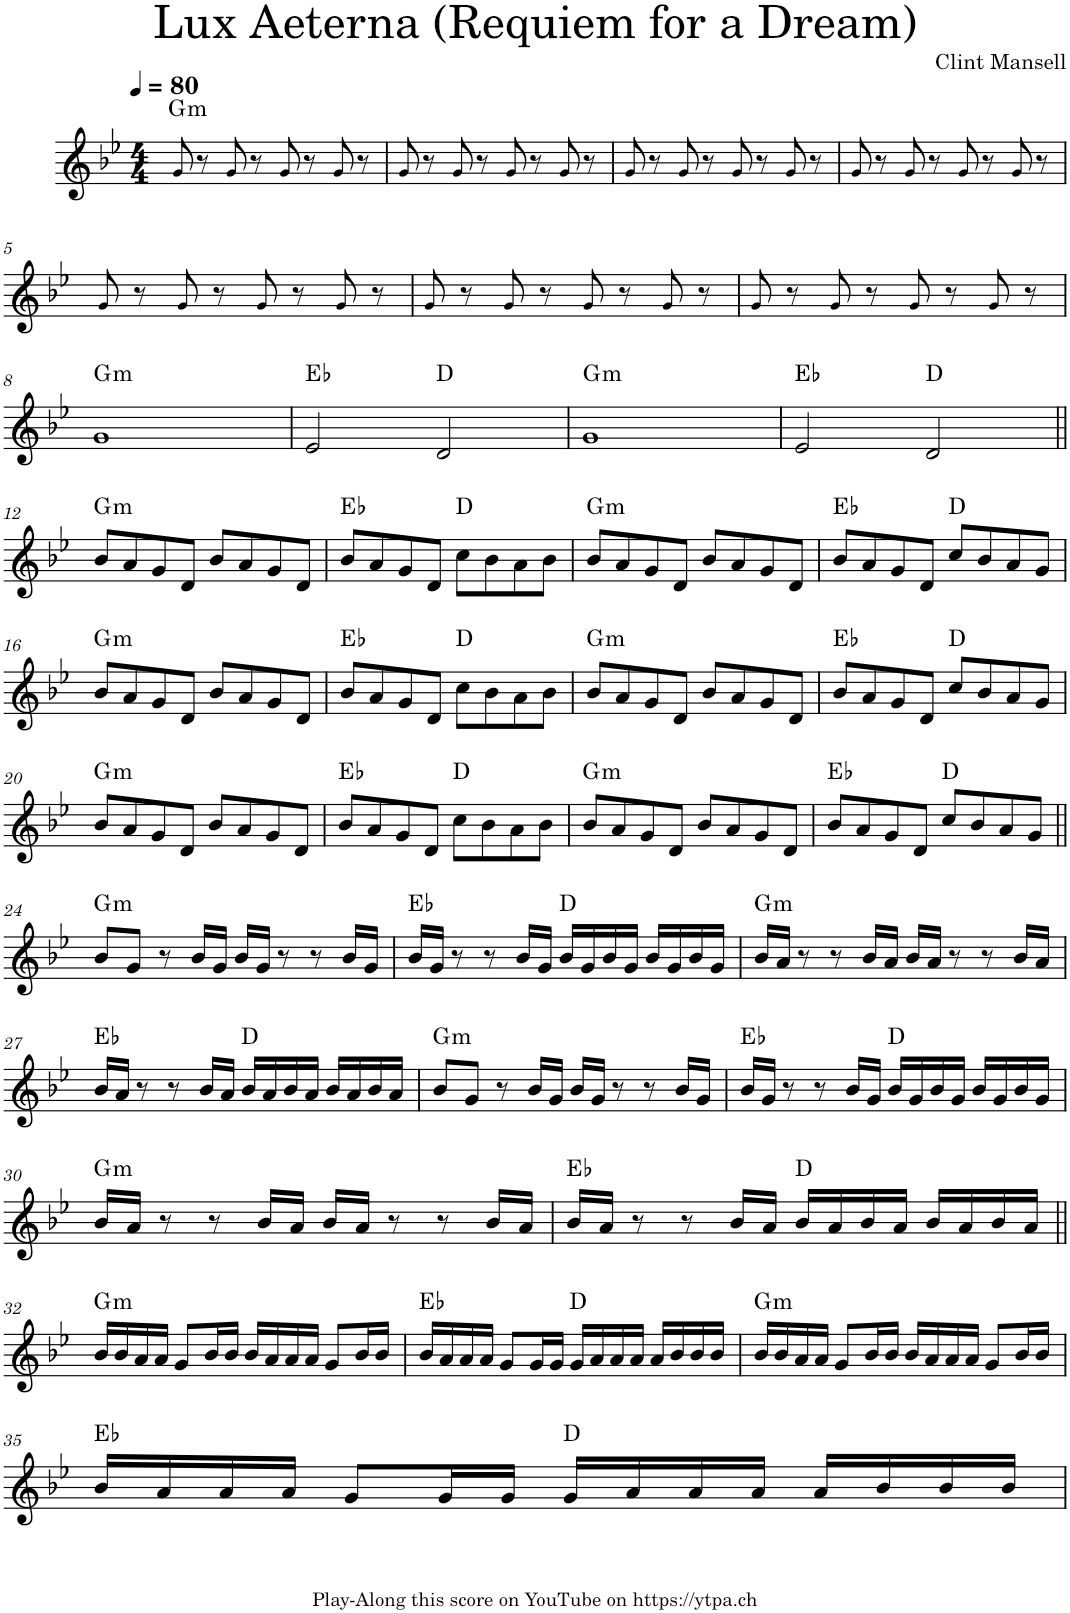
**kern	**harte
*part1	*part1
*staff1	*
*I"Piano	*
*I'Pno.	*
*clefG2	*
*k[b-e-]	*
*M4/4	*
*MM80	*
=1	=1
!	!LO:H:kt=m
8g!/	G:min
8r	.
8g!/	.
8r	.
8g!/	.
8r	.
8g!/	.
8r	.
=2	=2
8g!/	.
8r	.
8g!/	.
8r	.
8g!/	.
8r	.
8g!/	.
8r	.
=3	=3
8g!/	.
8r	.
8g!/	.
8r	.
8g!/	.
8r	.
8g!/	.
8r	.
=4	=4
8g!/	.
8r	.
8g!/	.
8r	.
8g!/	.
8r	.
8g!/	.
8r	.
!!LO:LB:g=z
=5	=5
8g!/	.
8r	.
8g!/	.
8r	.
8g!/	.
8r	.
8g!/	.
8r	.
=6	=6
8g!/	.
8r	.
8g!/	.
8r	.
8g!/	.
8r	.
8g!/	.
8r	.
=7	=7
8g!/	.
8r	.
8g!/	.
8r	.
8g!/	.
8r	.
8g!/	.
8r	.
!!LO:LB:g=z
=8	=8
!	!LO:H:kt=m
1g	G:min
=9	=9
2e-/	Eb:maj
2d/	D:maj
=10	=10
!	!LO:H:kt=m
1g	G:min
=11	=11
2e-/	Eb:maj
2d/	D:maj
!!LO:LB:g=z
=12||	=12||
!	!LO:H:kt=m
8b-/L	G:min
8a/	.
8g/	.
8d/J	.
8b-/L	.
8a/	.
8g/	.
8d/J	.
=13	=13
8b-/L	Eb:maj
8a/	.
8g/	.
8d/J	.
8cc\L	D:maj
8b-\	.
8a\	.
8b-\J	.
=14	=14
!	!LO:H:kt=m
8b-/L	G:min
8a/	.
8g/	.
8d/J	.
8b-/L	.
8a/	.
8g/	.
8d/J	.
=15	=15
8b-/L	Eb:maj
8a/	.
8g/	.
8d/J	.
8cc/L	D:maj
8b-/	.
8a/	.
8g/J	.
!!LO:LB:g=z
=16	=16
!	!LO:H:kt=m
8b-/L	G:min
8a/	.
8g/	.
8d/J	.
8b-/L	.
8a/	.
8g/	.
8d/J	.
=17	=17
8b-/L	Eb:maj
8a/	.
8g/	.
8d/J	.
8cc\L	D:maj
8b-\	.
8a\	.
8b-\J	.
=18	=18
!	!LO:H:kt=m
8b-/L	G:min
8a/	.
8g/	.
8d/J	.
8b-/L	.
8a/	.
8g/	.
8d/J	.
=19	=19
8b-/L	Eb:maj
8a/	.
8g/	.
8d/J	.
8cc/L	D:maj
8b-/	.
8a/	.
8g/J	.
!!LO:LB:g=z
=20	=20
!	!LO:H:kt=m
8b-/L	G:min
8a/	.
8g/	.
8d/J	.
8b-/L	.
8a/	.
8g/	.
8d/J	.
=21	=21
8b-/L	Eb:maj
8a/	.
8g/	.
8d/J	.
8cc\L	D:maj
8b-\	.
8a\	.
8b-\J	.
=22	=22
!	!LO:H:kt=m
8b-/L	G:min
8a/	.
8g/	.
8d/J	.
8b-/L	.
8a/	.
8g/	.
8d/J	.
=23	=23
8b-/L	Eb:maj
8a/	.
8g/	.
8d/J	.
8cc/L	D:maj
8b-/	.
8a/	.
8g/J	.
!!LO:LB:g=z
=24||	=24||
!	!LO:H:kt=m
8b-/L	G:min
8g/J	.
8r	.
16b-/LL	.
16g/JJ	.
16b-/LL	.
16g/JJ	.
8r	.
8r	.
16b-/LL	.
16g/JJ	.
=25	=25
16b-/LL	Eb:maj
16g/JJ	.
8r	.
8r	.
16b-/LL	.
16g/JJ	.
16b-/LL	D:maj
16g/	.
16b-/	.
16g/JJ	.
16b-/LL	.
16g/	.
16b-/	.
16g/JJ	.
=26	=26
!	!LO:H:kt=m
16b-/LL	G:min
16a/JJ	.
8r	.
8r	.
16b-/LL	.
16a/JJ	.
16b-/LL	.
16a/JJ	.
8r	.
8r	.
16b-/LL	.
16a/JJ	.
!!LO:LB:g=z
=27	=27
16b-/LL	Eb:maj
16a/JJ	.
8r	.
8r	.
16b-/LL	.
16a/JJ	.
16b-/LL	D:maj
16a/	.
16b-/	.
16a/JJ	.
16b-/LL	.
16a/	.
16b-/	.
16a/JJ	.
=28	=28
!	!LO:H:kt=m
8b-/L	G:min
8g/J	.
8r	.
16b-/LL	.
16g/JJ	.
16b-/LL	.
16g/JJ	.
8r	.
8r	.
16b-/LL	.
16g/JJ	.
=29	=29
16b-/LL	Eb:maj
16g/JJ	.
8r	.
8r	.
16b-/LL	.
16g/JJ	.
16b-/LL	D:maj
16g/	.
16b-/	.
16g/JJ	.
16b-/LL	.
16g/	.
16b-/	.
16g/JJ	.
!!LO:LB:g=z
=30	=30
!	!LO:H:kt=m
16b-/LL	G:min
16a/JJ	.
8r	.
8r	.
16b-/LL	.
16a/JJ	.
16b-/LL	.
16a/JJ	.
8r	.
8r	.
16b-/LL	.
16a/JJ	.
=31	=31
16b-/LL	Eb:maj
16a/JJ	.
8r	.
8r	.
16b-/LL	.
16a/JJ	.
16b-/LL	D:maj
16a/	.
16b-/	.
16a/JJ	.
16b-/LL	.
16a/	.
16b-/	.
16a/JJ	.
!!LO:LB:g=z
=32||	=32||
!	!LO:H:kt=m
16b-/LL	G:min
16b-/	.
16a/	.
16a/JJ	.
8g/L	.
16b-/L	.
16b-/JJ	.
16b-/LL	.
16a/	.
16a/	.
16a/JJ	.
8g/L	.
16b-/L	.
16b-/JJ	.
=33	=33
16b-/LL	Eb:maj
16a/	.
16a/	.
16a/JJ	.
8g/L	.
16g/L	.
16g/JJ	.
16g/LL	D:maj
16a/	.
16a/	.
16a/JJ	.
16a/LL	.
16b-/	.
16b-/	.
16b-/JJ	.
=34	=34
!	!LO:H:kt=m
16b-/LL	G:min
16b-/	.
16a/	.
16a/JJ	.
8g/L	.
16b-/L	.
16b-/JJ	.
16b-/LL	.
16a/	.
16a/	.
16a/JJ	.
8g/L	.
16b-/L	.
16b-/JJ	.
!!LO:LB:g=z
=35	=35
16b-/LL	Eb:maj
16a/	.
16a/	.
16a/JJ	.
8g/L	.
16g/L	.
16g/JJ	.
16g/LL	D:maj
16a/	.
16a/	.
16a/JJ	.
16a/LL	.
16b-/	.
16b-/	.
16b-/JJ	.
=	=
*-	*-
